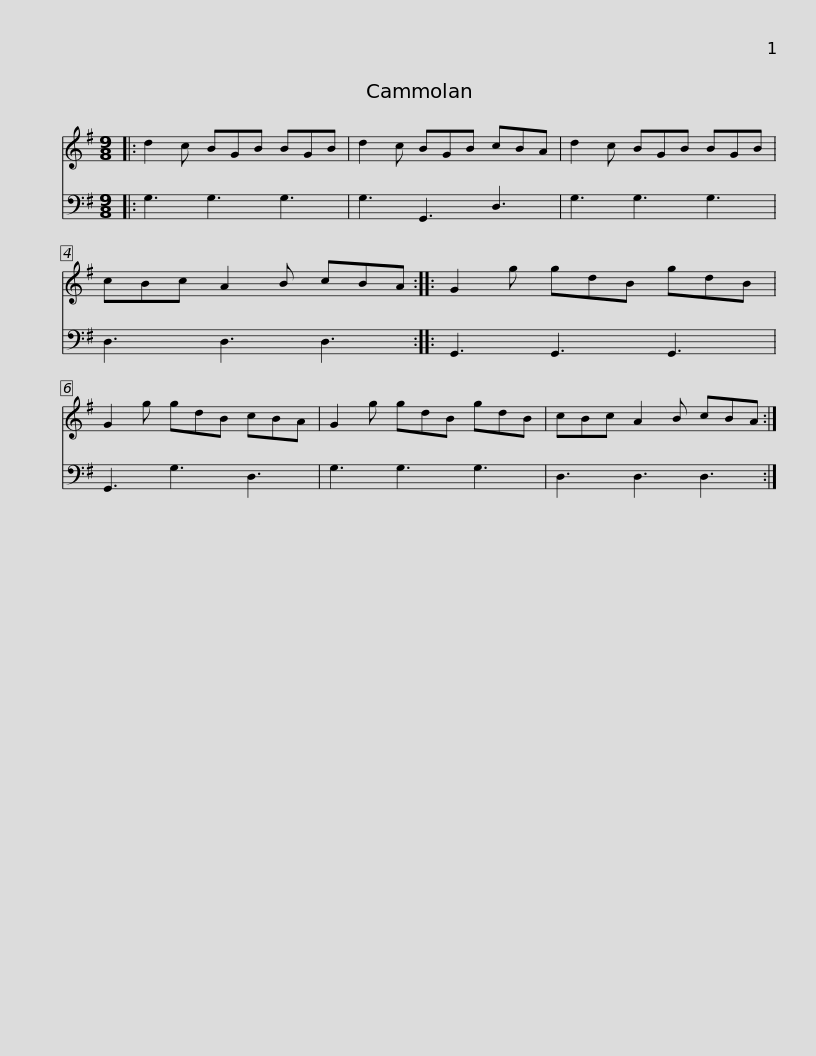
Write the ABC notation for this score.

X:1
%%score 1 2
L:1/8
M:9/8
I:linebreak $
K:G
V:1 treble
V:2 bass
V:1
|: d2 c BGB BGB | d2 c BGB cBA | d2 c BGB BGB | cBc A2 B cBA :: G2 g gdB gdB |$ %5
 G2 g gdB cBA | G2 g gdB gdB | cBc A2 B cBA :| %8
V:2
|: G,3 G,3 G,3 | G,3 G,,3 D,3 | G,3 G,3 G,3 | D,3 D,3 D,3 :: G,,3 G,,3 G,,3 |$ %5
 G,,3 G,3 D,3 | G,3 G,3 G,3 | D,3 D,3 D,3 :| %8
